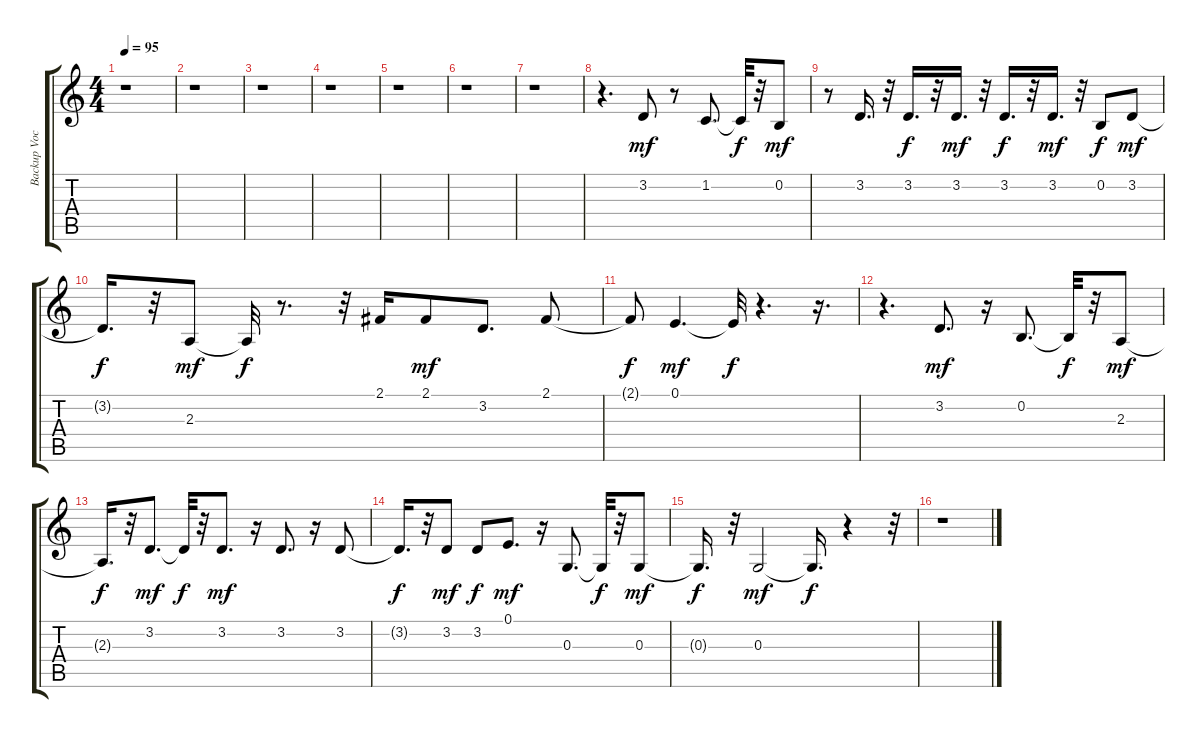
\track ("Backup Vocals" "Backup Voc") {instrument voiceoohs}
\staff {score tabs}
\tuning (E4 B3 G3 D3 A2 E2) {hide}
\ts (4 4)
\tempo 95
\clef g2
\ks c
r.1{dy mf} |
r.1 |
r.1 |
r.1 |
r.1 |
r.1 |
r.1 |
r.4{d} 3.2.8 r.8 1.2.8{d} 1.2{t}.32{dy f} r.32 0.2.8{dy mf} |
r.8 3.2.16{d} r.32 3.2.16{d dy f} r.32 3.2.16{d dy mf} r.32 3.2.16{d dy f} r.32 3.2.16{d dy mf} r.32 0.2.8{dy f} 3.2.8{dy mf} |
3.2{t}.16{d dy f} r.32 2.3.8{dy mf} 2.3{t}.32{dy f} r.8{d} r.32 2.1.16 2.1.8{dy mf} 3.2.8{d} 2.1.8 |
2.1{t}.8{dy f} 0.1.4{d dy mf} 0.1{t}.32{dy f} r.4{d} r.16{d} |
r.4{d} 3.2.8{d dy mf} r.16 0.2.8{d} 0.2{t}.32{dy f} r.32 2.3.8{dy mf} |
2.3{t}.16{d dy f} r.32 3.2.8{d dy mf} 3.2{t}.32{dy f} r.32 3.2.8{d dy mf} r.16 3.2.8{d} r.16 3.2.8 |
3.2{t}.16{d dy f} r.32 3.2.8{dy mf} 3.2.8{dy f} 0.1.8{d dy mf} r.16 0.3.8{d} 0.3{t}.32{dy f} r.32 0.3.8{dy mf} |
0.3{t}.16{d dy f} r.32 0.3.2{dy mf} 0.3{t}.16{d dy f} r.4 r.32 |
r.1
